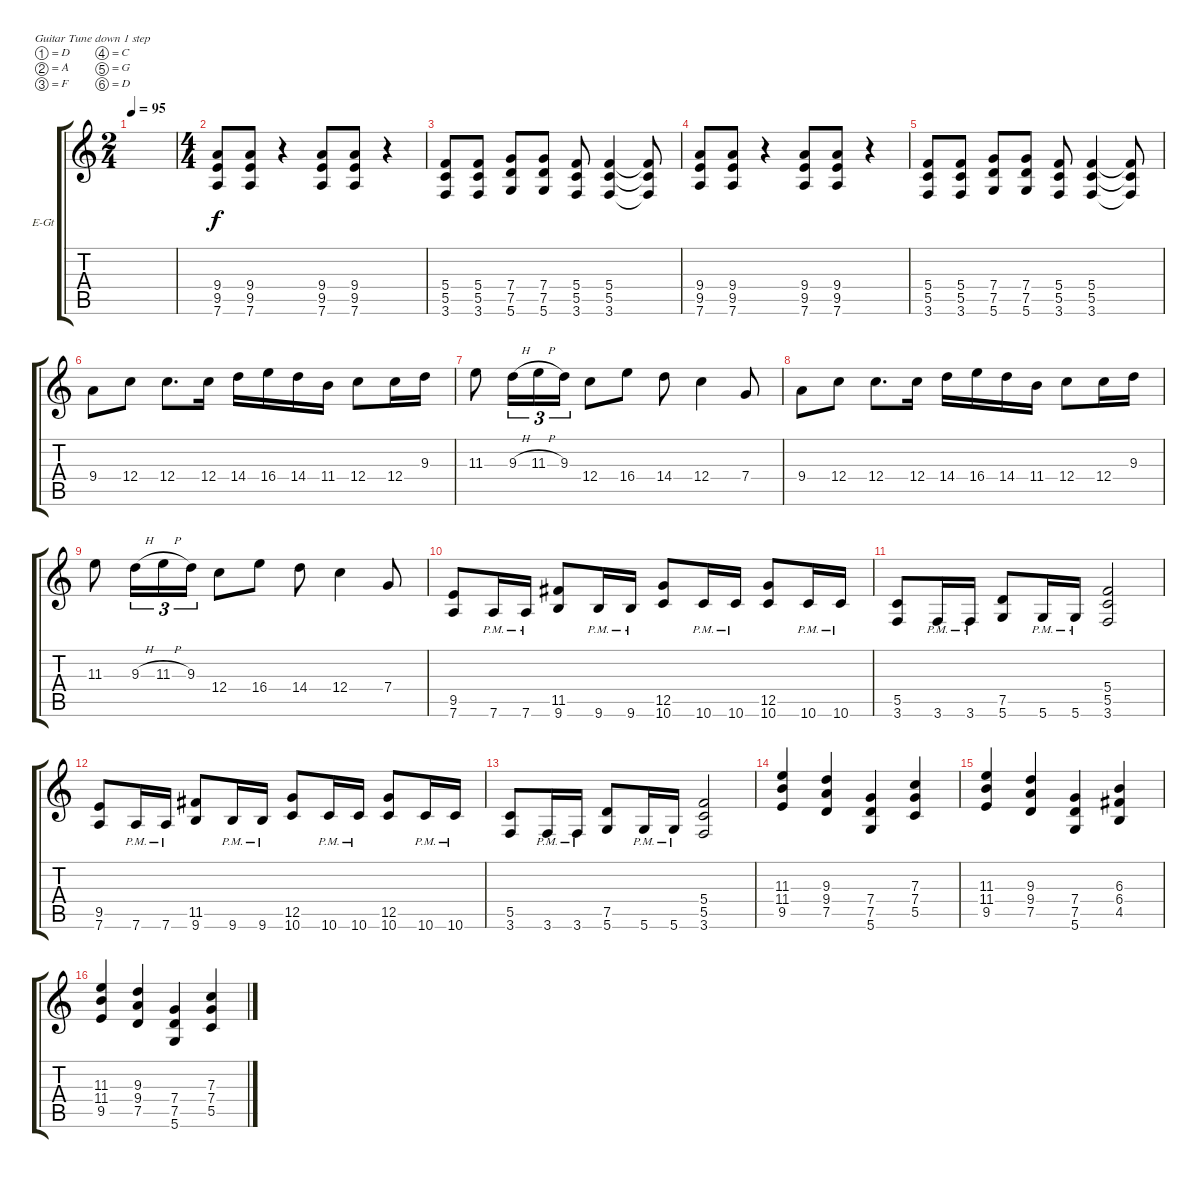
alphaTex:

\defaultSystemsLayout 4
\bracketExtendMode groupsimilarinstruments
\firstSystemTrackNameOrientation horizontal
\otherSystemsTrackNameOrientation horizontal
\track ("Rhythm Guitar" "E-Gt") {instrument overdrivenguitar}
\staff {score tabs}
\tuning (D4 A3 F3 C3 G2 D2)
\ts (2 4)
\tempo 95
\clef g2
\ks c
|
\ts (4 4)
(7.6 9.5 9.4).8 (9.4 9.5 7.6).8 r.4 (7.6 9.5 9.4).8 (9.4 9.5 7.6).8 r.4 |
(3.6 5.5 5.4).8 (5.4 5.5 3.6).8 (5.6 7.5 7.4).8 (7.4 7.5 5.6).8 (3.6 5.5 5.4).8 (5.4 5.5 3.6).4 (3.6{t} 5.5{t} 5.4{t}).8 |
(7.6 9.5 9.4).8 (9.4 9.5 7.6).8 r.4 (7.6 9.5 9.4).8 (9.4 9.5 7.6).8 r.4 |
(3.6 5.5 5.4).8 (5.4 5.5 3.6).8 (5.6 7.5 7.4).8 (7.4 7.5 5.6).8 (3.6 5.5 5.4).8 (5.4 5.5 3.6).4 (3.6{t} 5.5{t} 5.4{t}).8 |
9.4.8 12.4.8 12.4.8{d} 12.4.16 14.4.16 16.4.16 14.4.16 11.4.16 12.4.8 12.4.16 9.3.16 |
11.3.8 9.3{h}.16{tu (3 2)} 11.3{h}.16{tu (3 2)} 9.3.16{tu (3 2)} 12.4.8 16.4.8 14.4.8 12.4.4 7.4.8 |
9.4.8 12.4.8 12.4.8{d} 12.4.16 14.4.16 16.4.16 14.4.16 11.4.16 12.4.8 12.4.16 9.3.16 |
11.3.8 9.3{h}.16{tu (3 2)} 11.3{h}.16{tu (3 2)} 9.3.16{tu (3 2)} 12.4.8 16.4.8 14.4.8 12.4.4 7.4.8 |
(7.6 9.5).8 7.6{pm}.16 7.6{pm}.16 (9.6 11.5).8 9.6{pm}.16 9.6{pm}.16 (10.6 12.5).8 10.6{pm}.16 10.6{pm}.16 (10.6 12.5).8 10.6{pm}.16 10.6{pm}.16 |
(3.6 5.5).8 3.6{pm}.16 3.6{pm}.16 (5.6 7.5).8 5.6{pm}.16 5.6{pm}.16 (3.6 5.5 5.4).2 |
(7.6 9.5).8 7.6{pm}.16 7.6{pm}.16 (9.6 11.5).8 9.6{pm}.16 9.6{pm}.16 (10.6 12.5).8 10.6{pm}.16 10.6{pm}.16 (10.6 12.5).8 10.6{pm}.16 10.6{pm}.16 |
(3.6 5.5).8 3.6{pm}.16 3.6{pm}.16 (5.6 7.5).8 5.6{pm}.16 5.6{pm}.16 (3.6 5.5 5.4).2 |
(9.5 11.4 11.3).4 (7.5 9.4 9.3).4 (5.6 7.5 7.4).4 (5.5 7.4 7.3).4 |
(9.5 11.4 11.3).4 (7.5 9.4 9.3).4 (5.6 7.5 7.4).4 (4.5 6.4 6.3).4 |
(9.5 11.4 11.3).4 (7.5 9.4 9.3).4 (5.6 7.5 7.4).4 (5.5 7.4 7.3).4
